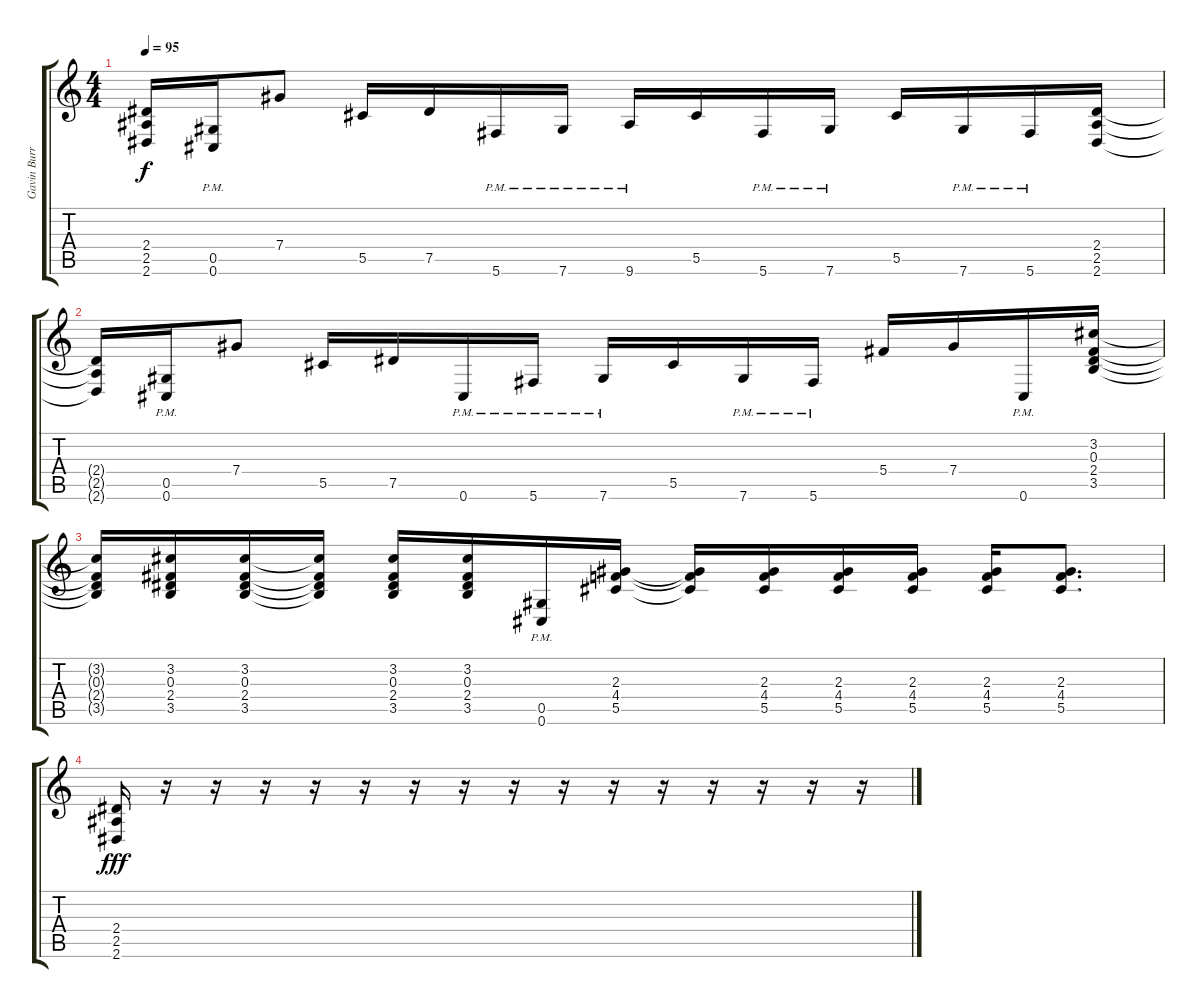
\track ("Gavin Burrough" "Gavin Burr") {instrument distortionguitar}
\staff {score tabs}
\tuning (Eb4 Bb3 Gb3 Db3 Ab2 Db2) {hide}
\ts (4 4)
\tempo 95
\clef g2
\ks c
(2.4{t} 2.5{t} 2.6{t}).16{dy f} (0.5{pm} 0.6{pm}).16 7.4.8 5.5.16 7.5.16 5.6{pm}.16 7.6{pm}.16 9.6{pm}.16 5.5.16 5.6{pm}.16 7.6{pm}.16 5.5.16 7.6{pm}.16 5.6{pm}.16 (2.4 2.5 2.6).16 |
(2.4{t} 2.5{t} 2.6{t}).16 (0.5{pm} 0.6{pm}).16 7.4.8 5.5.16 7.5.16 0.6{pm}.16 5.6{pm}.16 7.6{pm}.16 5.5.16 7.6{pm}.16 5.6{pm}.16 5.4.16 7.4.16 0.6{pm}.16 (3.2 0.3 2.4 3.5).16 |
(3.2{t} 0.3{t} 2.4{t} 3.5{t}).16 (3.2 0.3 2.4 3.5).16 (3.2 0.3 2.4 3.5).16 (3.2{t} 0.3{t} 2.4{t} 3.5{t}).16 (3.2 0.3 2.4 3.5).16 (3.2 0.3 2.4 3.5).16 (0.5{pm} 0.6{pm}).16 (2.3 4.4 5.5).16 (2.3{t} 4.4{t} 5.5{t}).16 (2.3 4.4 5.5).16 (2.3 4.4 5.5).16 (2.3 4.4 5.5).16 (2.3 4.4 5.5).16 (2.3 4.4 5.5).8{d} |
(2.4 2.5 2.6).16{dy fff} r.16 r.16 r.16 r.16 r.16 r.16 r.16 r.16 r.16 r.16 r.16 r.16 r.16 r.16 r.16
